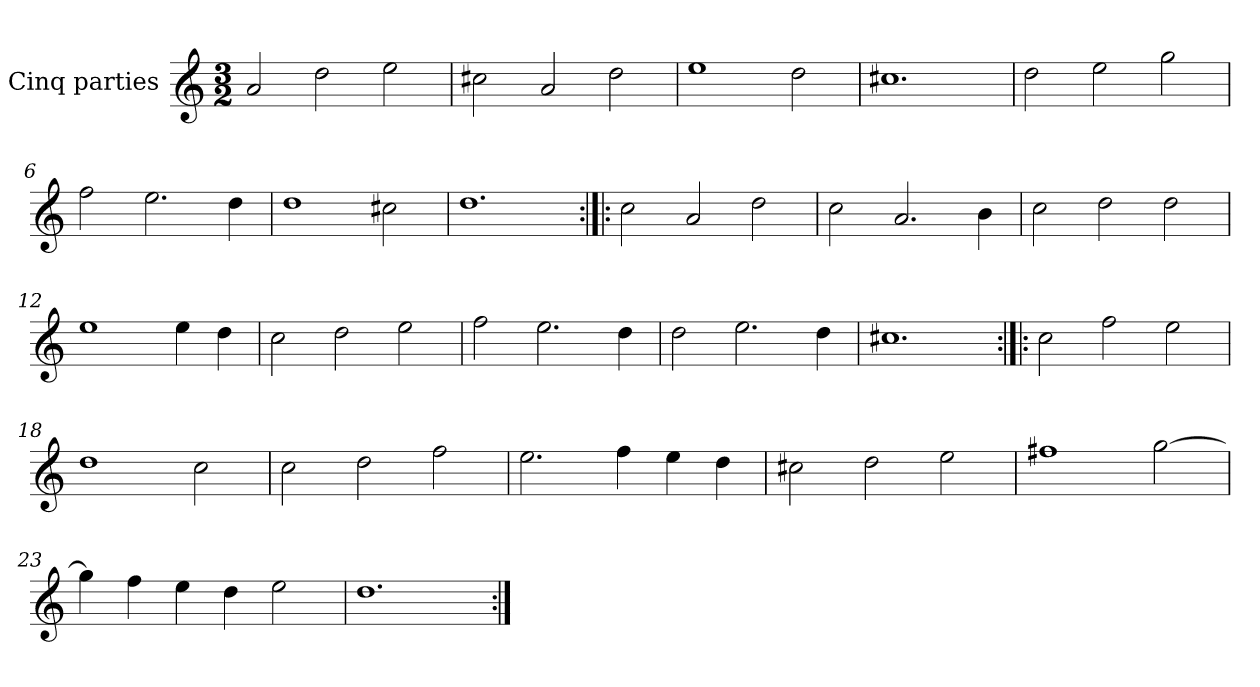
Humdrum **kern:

**kern
*part1
*staff1
*I"Cinq parties
*clefG2
*k[]
*M3/2
*MM180
=1
2a/
2dd\
2ee\
=2
2cc#X\
2a/
2dd\
=3
1ee
2dd\
=4
1.cc#X
=5
2dd\
2ee\
2gg\
=6
2ff\
2.ee\
4dd\
=7
1dd
2cc#X\
=8
1.dd
=9:|!|:
2cc\
2a/
2dd\
=10
2cc\
2.a/
4b\
=11
2cc\
2dd\
2dd\
=12
1ee
4ee\
4dd\
=13
2cc\
2dd\
2ee\
=14
2ff\
2.ee\
4dd\
=15
2dd\
2.ee\
4dd\
=16
1.cc#X
=17:|!|:
2cc\
2ff\
2ee\
=18
1dd
2cc\
=19
2cc\
2dd\
2ff\
=20
2.ee\
4ff\
4ee\
4dd\
=21
2cc#X\
2dd\
2ee\
=22
1ff#X
[2gg\
=23
4gg\]
4ff\
4ee\
4dd\
2ee\
=24
1.dd
=:|!
*-
